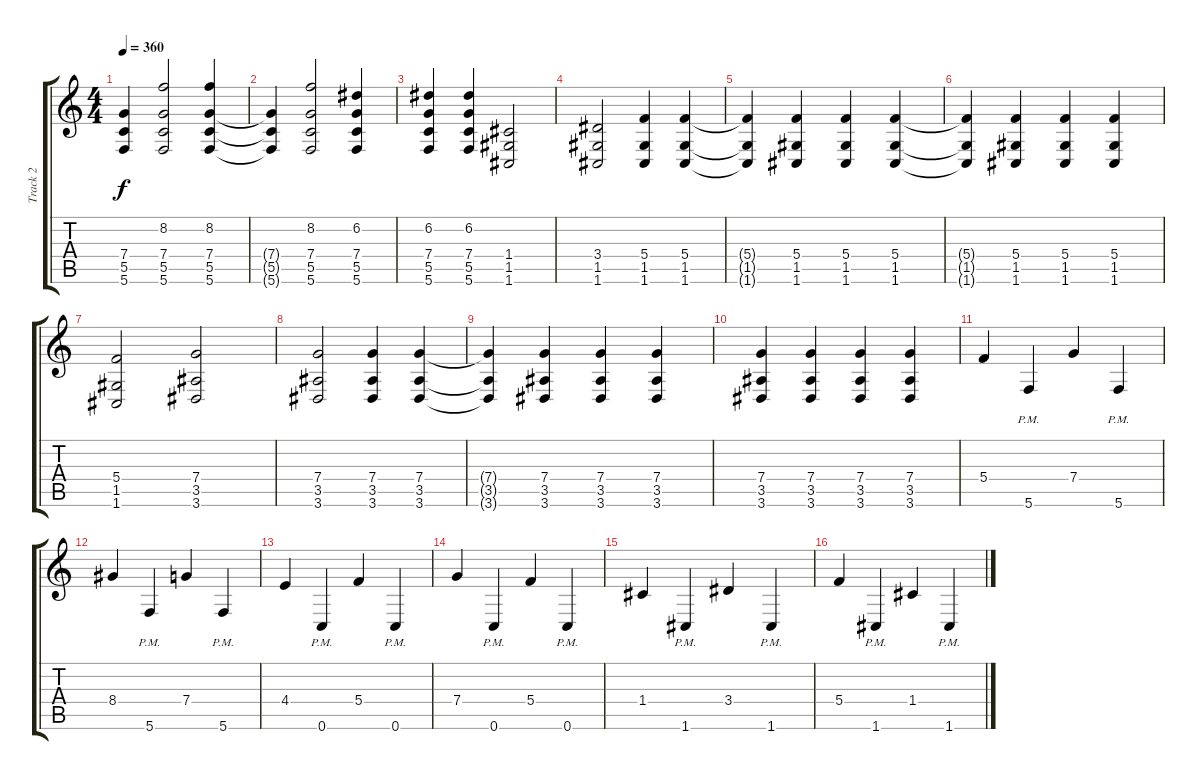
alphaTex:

\track ("Track 2" "Track 2") {instrument overdrivenguitar}
\staff {score tabs}
\tuning (D4 A3 F3 C3 G2 C2) {hide}
\ts (4 4)
\tempo 360
\clef g2
\ks c
(7.4{t} 5.5{t} 5.6{t}).4{dy f} (8.2 7.4 5.5 5.6).2 (8.2 7.4 5.5 5.6).4 |
(7.4{t} 5.5{t} 5.6{t}).4 (8.2 7.4 5.5 5.6).2 (6.2 7.4 5.5 5.6).4 |
(6.2 7.4 5.5 5.6).4 (6.2 7.4 5.5 5.6).4 (1.4 1.5 1.6).2 |
(3.4 1.5 1.6).2 (5.4 1.5 1.6).4 (5.4 1.5 1.6).4 |
(5.4{t} 1.5{t} 1.6{t}).4 (5.4 1.5 1.6).4 (5.4 1.5 1.6).4 (5.4 1.5 1.6).4 |
(5.4{t} 1.5{t} 1.6{t}).4 (5.4 1.5 1.6).4 (5.4 1.5 1.6).4 (5.4 1.5 1.6).4 |
(5.4 1.5 1.6).2 (7.4 3.5 3.6).2 |
(7.4 3.5 3.6).2 (7.4 3.5 3.6).4 (7.4 3.5 3.6).4 |
(7.4{t} 3.5{t} 3.6{t}).4 (7.4 3.5 3.6).4 (7.4 3.5 3.6).4 (7.4 3.5 3.6).4 |
(7.4 3.5 3.6).4 (7.4 3.5 3.6).4 (7.4 3.5 3.6).4 (7.4 3.5 3.6).4 |
5.4.4 5.6{pm}.4 7.4.4 5.6{pm}.4 |
8.4.4 5.6{pm}.4 7.4.4 5.6{pm}.4 |
4.4.4 0.6{pm}.4 5.4.4 0.6{pm}.4 |
7.4.4 0.6{pm}.4 5.4.4 0.6{pm}.4 |
1.4.4 1.6{pm}.4 3.4.4 1.6{pm}.4 |
5.4.4 1.6{pm}.4 1.4.4 1.6{pm}.4
